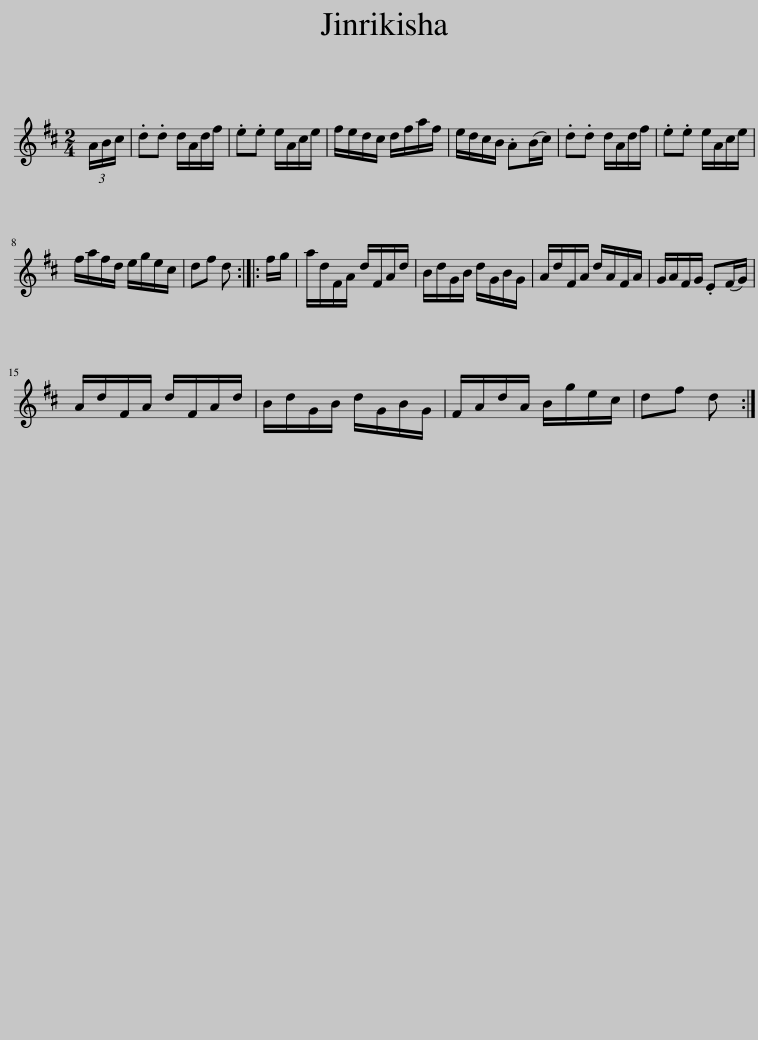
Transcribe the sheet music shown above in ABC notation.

X:1
L:1/8
M:2/4
I:linebreak $
K:D
V:1 treble
V:1
 (3A/B/c/ | .d.d d/A/d/f/ | .e.e e/A/c/e/ | f/e/d/c/ d/f/a/f/ | e/d/c/B/ .A(B/c/) | %5
 .d.d d/A/d/f/ | .e.e e/A/c/e/ |$ f/a/f/d/ e/g/e/c/ | df d :: f/g/ | %10
 a/d/F/A/ d/F/A/d/ | B/d/G/B/ d/G/B/G/ | A/d/F/A/ d/A/F/A/ | G/A/F/G/ .E(F/G/) |$ A/d/F/A/ d/F/A/d/ | %15
 B/d/G/B/ d/G/B/G/ | F/A/d/A/ B/g/e/c/ | df d :| %18
